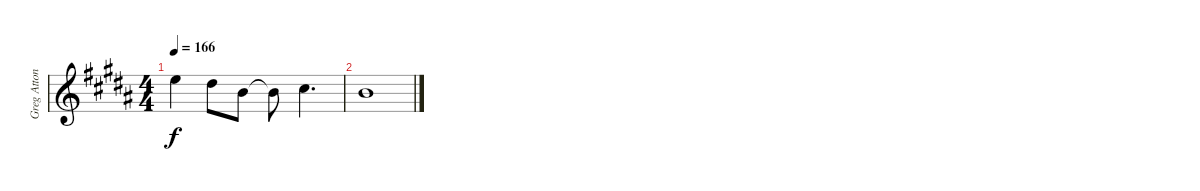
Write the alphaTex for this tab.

\track ("Greg Attonito - Vocals" "Greg Atton") {instrument overdrivenguitar}
\staff {score}
\tuning (E4 B3 G3 D3 A2 E2) {hide}
\ts (4 4)
\tempo 166
\clef g2
\ks b
5.2.4{dy f} 4.2.8 0.2.8 0.2{t}.8 6.3.4{d} |
4.3.1
